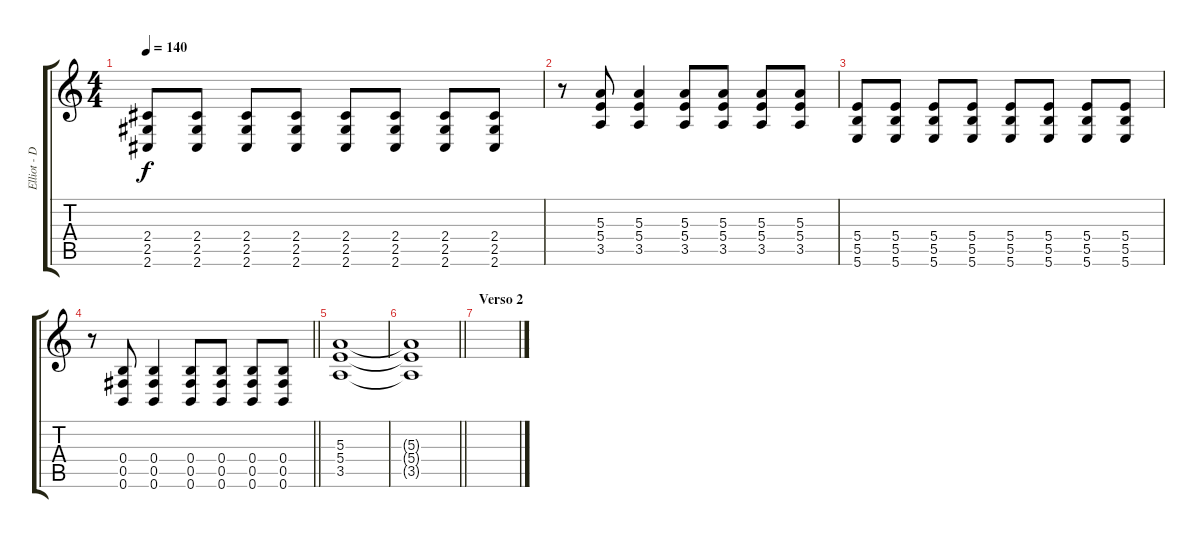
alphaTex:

\track ("Elliot - Distorção" "Elliot - D") {instrument distortionguitar}
\staff {score tabs}
\tuning (Db4 Ab3 E3 B2 Gb2 B1) {hide}
\ts (4 4)
\tempo 140
\clef g2
\ks c
(2.4 2.5 2.6).8{dy f} (2.4 2.5 2.6).8 (2.4 2.5 2.6).8 (2.4 2.5 2.6).8 (2.4 2.5 2.6).8 (2.4 2.5 2.6).8 (2.4 2.5 2.6).8 (2.4 2.5 2.6).8 |
r.8 (5.3 5.4 3.5).8 (5.3 5.4 3.5).4 (5.3 5.4 3.5).8 (5.3 5.4 3.5).8 (5.3 5.4 3.5).8 (5.3 5.4 3.5).8 |
(5.4 5.5 5.6).8 (5.4 5.5 5.6).8 (5.4 5.5 5.6).8 (5.4 5.5 5.6).8 (5.4 5.5 5.6).8 (5.4 5.5 5.6).8 (5.4 5.5 5.6).8 (5.4 5.5 5.6).8 |
\barLineRight lightlight
r.8 (0.4 0.5 0.6).8 (0.4 0.5 0.6).4 (0.4 0.5 0.6).8 (0.4 0.5 0.6).8 (0.4 0.5 0.6).8 (0.4 0.5 0.6).8 |
\section ("" "")
(5.3 5.4 3.5).1 |
\barLineRight lightlight
(5.3{t} 5.4{t} 3.5{t}).1 |
\section ("" "Verso 2")
